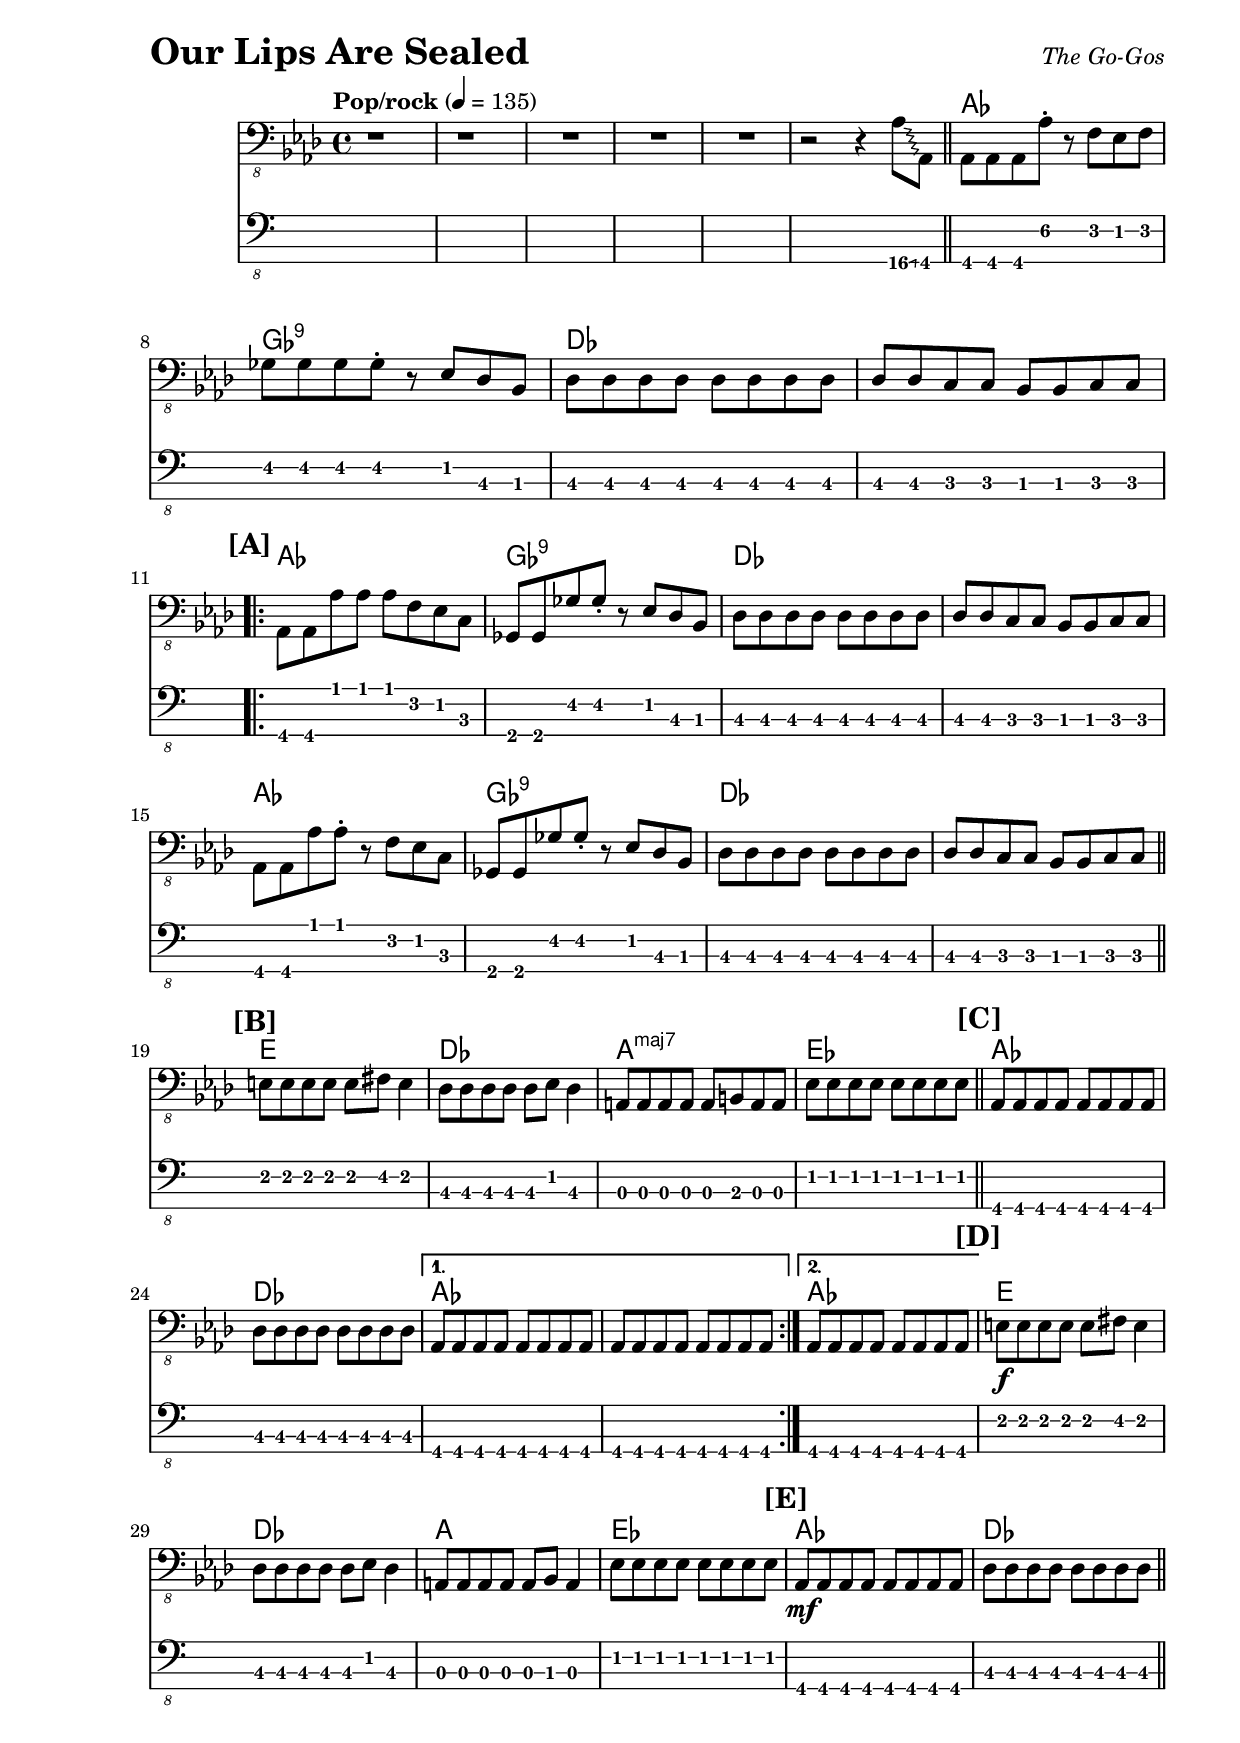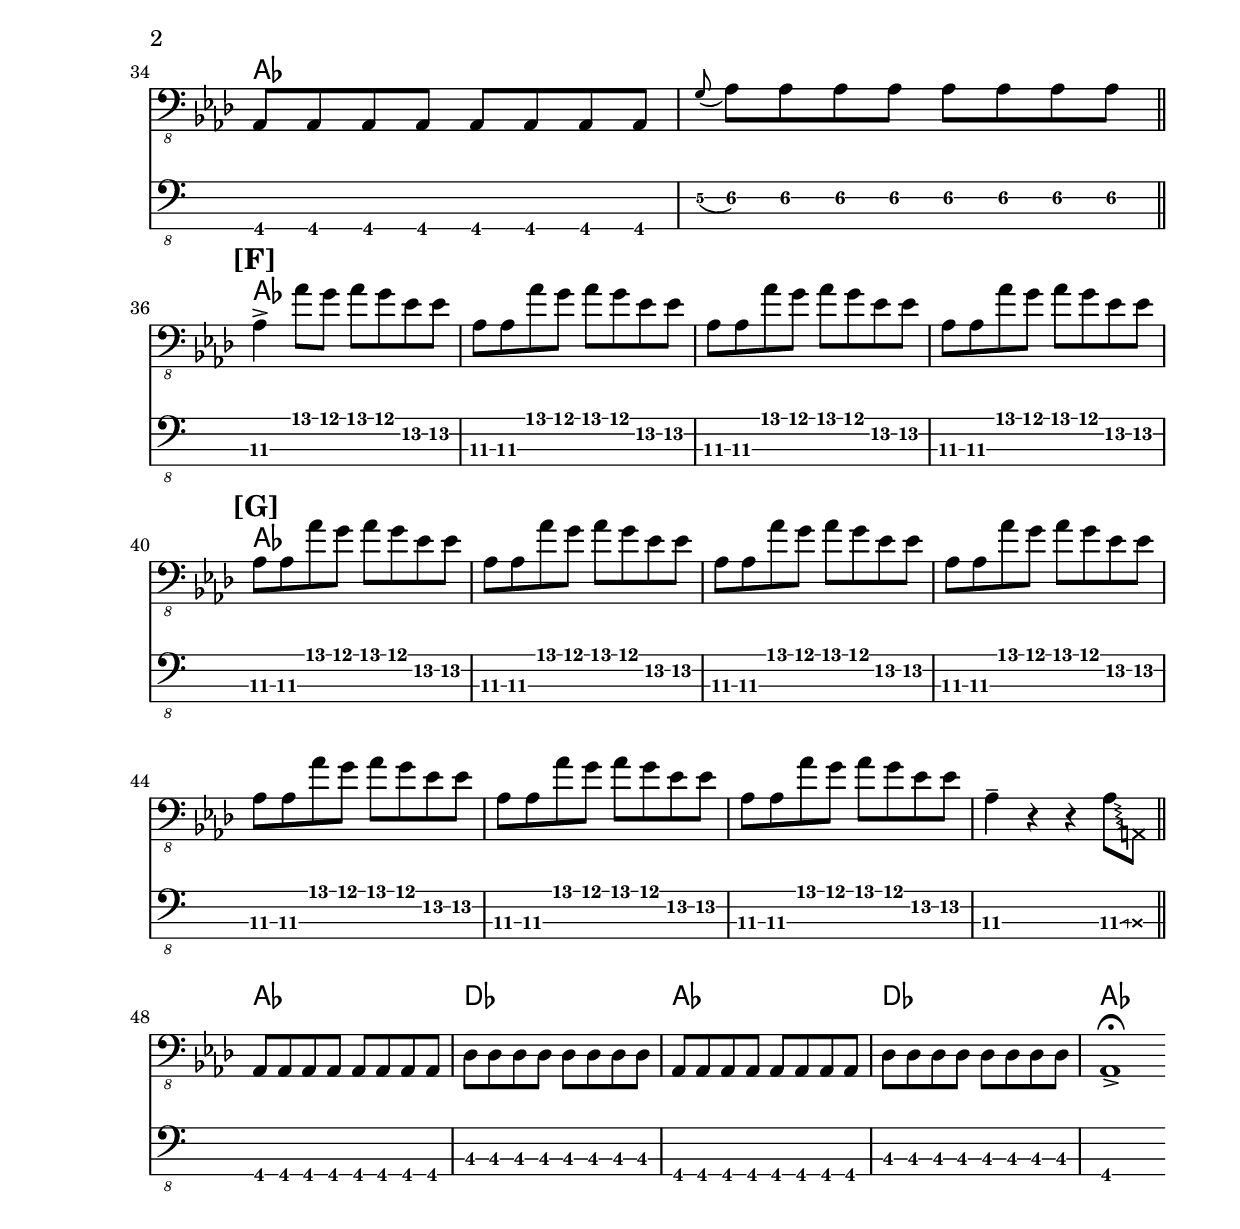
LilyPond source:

% LilyBin

\version "2.18.0"
\include "english.ly"

\header {
  piece = \markup { \fontsize #4 \bold "Our Lips Are Sealed" }
  opus = \markup { \italic "The Go-Gos" }
}

\paper { 
  left-margin = 1.0 \in
  right-margin = 0.5 \in
}

mBreak = {
  %% \break
}

cBreak = { \break }

global = {
  \time 4/4
  \tempo "Pop/rock" 4 = 135
}

my_notes = \relative c {
  \clef "bass_8"
  \key af \major
  \compressFullBarRests
  \override Glissando.style = #'zigzag
  
  r1 | r1 | R1*3 |
  
  r2 r4 af8\4 \glissando af,8 \bar "||"
  af8 af af af'-.\2 r f ef f |
  \break
  %% 8
  gf8 gf gf gf-. r ef df bf |
  df8 df df df df df df df |
  df8 df c c bf bf c c \bar "||"
  
  \break
  \mark \markup { \bold { [A] } }
  \repeat volta 2 {
    \bar ".|:"
    %% 11
    af8 af af' af af f ef c |
    gf8 gf gf' gf-. r ef df bf |
    df8 df df df df df df df |
    df8 df c c bf bf c c |
    
    %% 15
    af8 af  af' af-. r f ef c |
    gf gf gf' gf-. r8 ef df bf |
    df8 df df df df df df df |
    df8 df c c bf bf c c \bar "||"
    
    %% 19
    \break
    \mark \markup { \bold { [B] } }
    e8 e8 e8 e8 e8 fs8 e4 | 
    df8 df df df df ef df4 |
    a8 a a a a b a a |
    ef'8 ef ef ef ef ef ef ef \bar "||"
    
    %% 23
    \mark \markup { \bold { [C] } }
    af,8 af af af af af af af |
    df8 df df df df df df df |
  } \alternative {
    %% 1
    {
      af8 af af af af af af af |
      af8 af af af af af af af |
    }
    %% 2
    {
      af8 af af af af af af af |
    }
  }
  
  %% 28
  \mark \markup { \bold { [D] } }
  e'8 \f e e e e fs e4 |
  df8 df df df df ef df4 |
  a8 a a a a bf a4 |
  ef'8 ef ef ef ef ef ef ef |
  
  \mark \markup { \bold { [E] } }
  af,8 \mf af af af af af af af |
  df8 df df df df df df df \bar "||"
  
  %% 34
  \break
  af8 af af af af af af af |
  \appoggiatura g'8\2 af8\2 af\2 af\2 af\2 af\2 af\2 af\2 af\2 \bar "||"
  
  %% 36
  \break
  \mark \markup { \bold { [F] } }
  af4\3-> af'8 g8 af8 g8 ef8\2 ef8\2 | 
  \repeat unfold 3 {
    af,8\3 af8\3 af' g8 af g8 ef\2 ef\2 |
  }
  
  %% 40
  \break
  \mark \markup { \bold { [G] } }
  \repeat unfold 7 {
    af,8\3 af8\3 af' g8 af g8 ef\2 ef\2 |
  }
  af,4\3-- r4 r4 af8\3 \glissando \deadNote a,8\3 \bar "||"
  
  %% Coda / 48
  af8 af af af af af af af |
  df8 df df df df df df df |
  af8 af af af af af af af |
  df8 df df df df df df df |
  af1-> \fermata \bar ".||"
  
  
  
  
}

my_chords = \chordmode {
  \set majorSevenSymbol = \markup { maj7 }
  s1 | s1 | s1 | s1 | s1 | s1 |
  af | gf:9 | df | s1 |
  \repeat volta 2 {
    af1 | gf1:9 | df1 | s1 |
    af1 | gf:9 | df1 | s1 |
    e1 | df1 | a1:maj7 | ef1 |
    af1 | df1
  } \alternative {
    %% 1
    {
      af | s1 |
    }
    %% 2
    {
      af |
    }
  }
  e1 | df1 | a1 |
  ef1 | af1 | df1 |
  af1 | s1 |
  af1 | s1 | s1 | s1 |
  af1 | s1 | s1 | s1 |
  s1 | s1 | s1 | s1 |
  af1 | df1 | af1 | df1 |
  af1 |
}

ticktock = \drummode {
  \repeat unfold 40 {
    hiwoodblock 4 lowoodblock lowoodblock lowoodblock
  }
}

my_music = <<
  \new ChordNames {
    \set ChordNames.midiInstrument = "percussive organ"
    \set ChordNames.midiMaximumVolume = #0.2
    \set chordChanges = ##t
    \global
    \my_chords
  }
  \new Staff {
    \set Staff.midiInstrument = #"electric bass (finger)"
    \set Staff.midiMinimumVolume = #0.7
    \set Staff.midiMaximumVolume = #0.95
    \global
    \my_notes
  }
  \tag #'scoreOnly
  \new TabStaff
    \with { stringTunings = #bass-tuning } 
  { 
    %%\set TabStaff.minimumFret = #3f
    %%\set TabStaff.restrainOpenStrings = ##t
    \global
    \my_notes
  }
  \tag #'midiOnly
  \new DrumStaff = TickTock <<
    \new DrumVoice = "ticktock" {
      \set DrumStaff.instrumentName = "TickTock"
      \set DrumStaff.midiMaximumVolume = #0.7
      \global
      \ticktock
    }
  >>
>>
  
\score {
  \removeWithTag #'midiOnly \my_music
  \layout {
    \context {
      \Score \override StringNumber #'stencil = ##f 
    }
  }
}

\score {
  \removeWithTag #'scoreOnly \unfoldRepeats \my_music
  \midi {}
}
